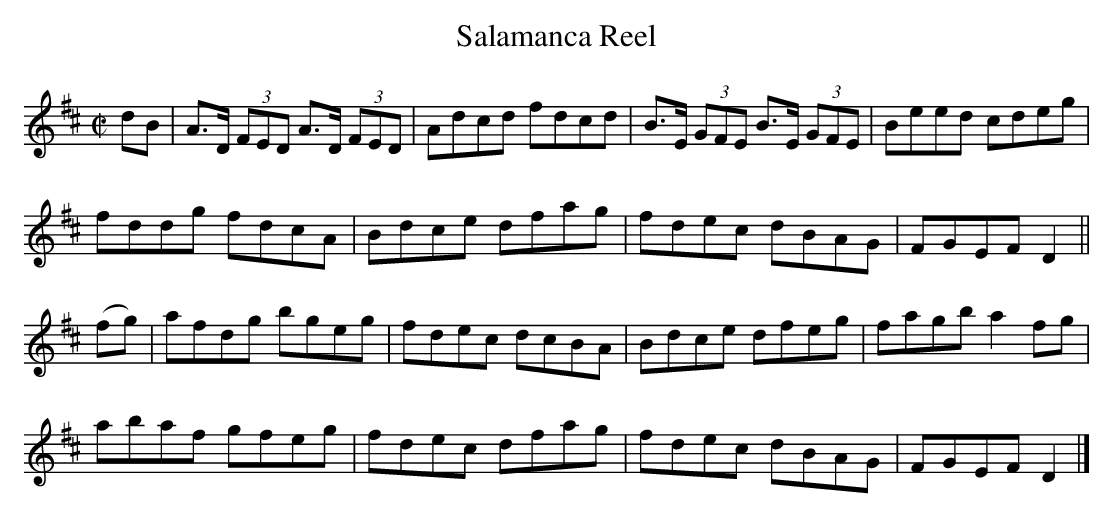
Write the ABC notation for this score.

X:1
T: Salamanca Reel
M: C|
L: 1/8
K: D
dB|A>D (3FED A>D (3FED|Adcd fdcd|B>E (3GFE B>E (3GFE|Beed cdeg|
fddg fdcA|Bdce dfag|fdec dBAG|FGEFD2||
(fg)|afdg bgeg|fdec dcBA|Bdce dfeg|fagba2fg|
abaf gfeg|fdec dfag|fdec dBAG|FGEFD2|]
